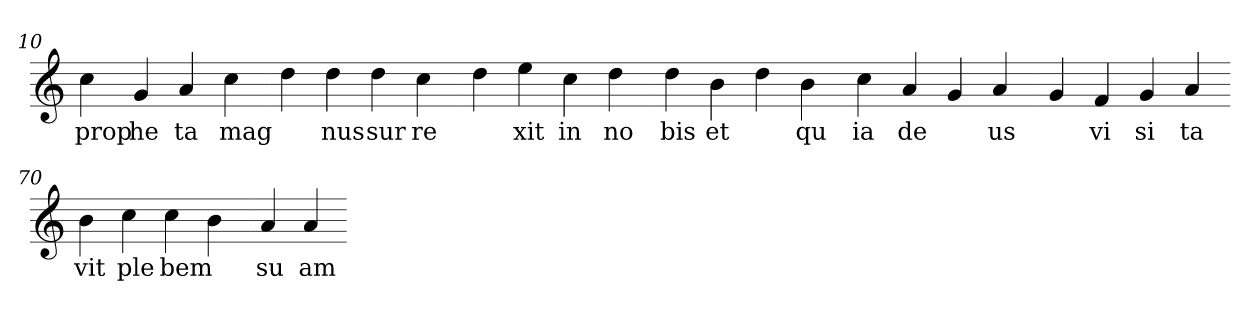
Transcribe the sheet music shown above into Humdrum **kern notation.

**kern	**text
*part1	*part1
*staff1	*staff1
*clefG2	*
=10.	=10.
4cc	prop
4g	he
4a	ta
4cc	mag
=20.-	=20.-
4dd	.
4dd	nus
4dd	sur
4cc	re
=30.-	=30.-
4dd	.
4ee	xit
4cc	in
4dd	no
=40.-	=40.-
4dd	bis
4b	et
4dd	.
4b	qu
=50.-	=50.-
4cc	ia
4a	de
4g	.
4a	us
=60.-	=60.-
4g	.
4f	vi
4g	si
4a	ta
=70.-	=70.-
4b	vit
4cc	ple
4cc	bem
4b	.
=80.-	=80.-
4a	su
4a	am
=-	=-
*-	*-
